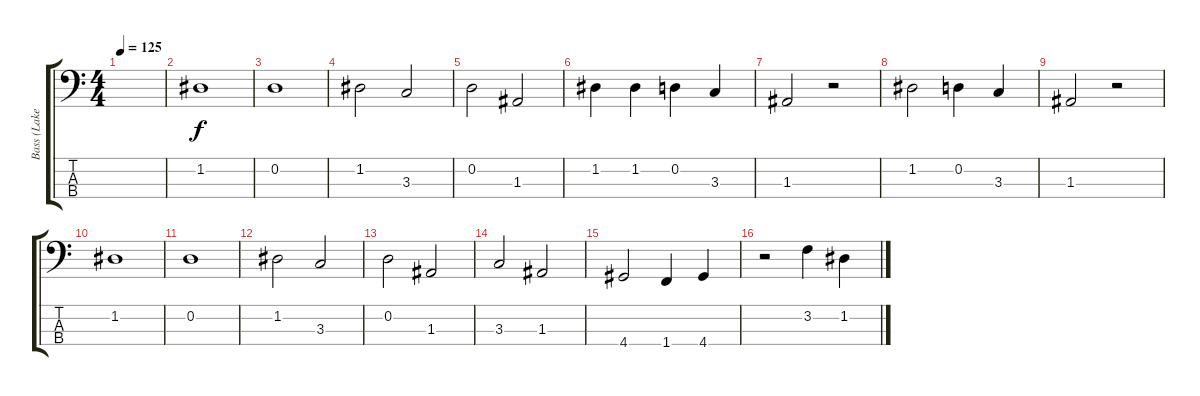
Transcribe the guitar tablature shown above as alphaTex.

\track ("Bass (Lake)" "Bass (Lake") {instrument electricbassfinger}
\staff {score tabs}
\tuning (G2 D2 A1 E1) {hide}
\ts (4 4)
\tempo 125
\clef f4
\ks c
|
1.2.1 |
0.2.1 |
1.2.2 3.3.2 |
0.2.2 1.3.2 |
1.2.4 1.2.4 0.2.4 3.3.4 |
1.3.2 r.2 |
1.2.2 0.2.4 3.3.4 |
1.3.2 r.2 |
1.2.1 |
0.2.1 |
1.2.2 3.3.2 |
0.2.2 1.3.2 |
3.3.2 1.3.2 |
4.4.2 1.4.4 4.4.4 |
r.2 3.2.4 1.2.4
